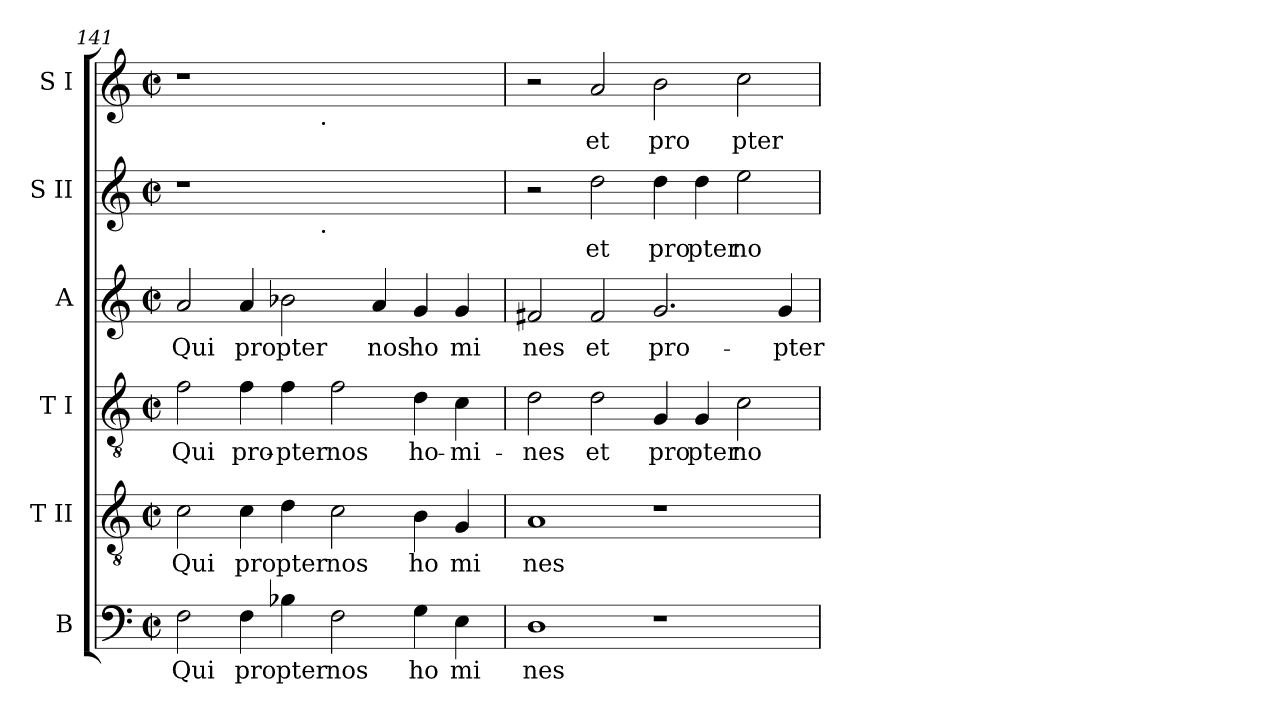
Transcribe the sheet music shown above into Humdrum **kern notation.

**kern	**text	**kern	**text	**kern	**text	**kern	**text	**kern	**text	**kern	**text
*part6	*part6	*part5	*part5	*part4	*part4	*part3	*part3	*part2	*part2	*part1	*part1
*staff6	*staff6	*staff5	*staff5	*staff4	*staff4	*staff3	*staff3	*staff2	*staff2	*staff1	*staff1
*I"B	*	*I"T II	*	*I"T I	*	*I"A	*	*I"S II	*	*I"S I	*
*I'B	*	*I'T II	*	*I'T I	*	*I'A	*	*I'S II	*	*I'S I	*
*clefF4	*	*clefGv2	*	*clefGv2	*	*clefG2	*	*clefG2	*	*clefG2	*
*k[]	*	*k[]	*	*k[]	*	*k[]	*	*k[]	*	*k[]	*
*C:	*	*C:	*	*C:	*	*C:	*	*C:	*	*C:	*
*M2/2	*	*M2/2	*	*M2/2	*	*M2/2	*	*M2/2	*	*M2/2	*
*met(c|)	*	*met(c|)	*	*met(c|)	*	*met(c|)	*	*met(c|)	*	*met(c|)	*
=141	=141	=141	=141	=141	=141	=141	=141	=141	=141	=141	=141
!	!LO:LY:b:cj	!	!LO:LY:b:cj	!	!LO:LY:b:cj	!	!LO:LY:b:cj	!	!	!	!
*	*	*	*	*	*	*	*	*^	*	*^	*
2F\	Qui	2c\	Qui	2f\	Qui	2a/	Qui	1r	2ryy	.	1r	2ryy	.
!	!LO:LY:b:cj	!	!LO:LY:b:cj	!	!LO:LY:b:cj	!	!LO:LY:b:cj	!	!	!	!	!	!
4F\	pro	4c\	pro	4f\	pro-	4a/	pro	.	4...ryy	.	.	4...ryy	.
!	!LO:LY:b:cj	!	!LO:LY:b:cj	!	!LO:LY:b:cj	!	!LO:LY:b:cj	!	!	!	!	!	!
4B-\	pter	4d\	pter	4f\	-pter	2b-X\	pter	.	.	.	.	.	.
!	!	!	!	!	!	!	!	!	!	!	!	!LO:TX:b:t=.	!
!	!	!	!	!	!	!	!	!	!LO:TX:b:t=.	!	!	!	!
.	.	.	.	.	.	.	.	.	1ryy	.	.	1ryy	.
!	!LO:LY:b:cj	!	!LO:LY:b:cj	!	!LO:LY:b:cj	!	!	!	!	!	!	!	!
2F\	nos	2c\	nos	2f\	nos	.	.	1ryy	.	.	1ryy	.	.
!	!	!	!	!	!	!	!LO:LY:b:cj	!	!	!	!	!	!
.	.	.	.	.	.	4a/	nos	.	.	.	.	.	.
!	!LO:LY:b:cj	!	!LO:LY:b:cj	!	!LO:LY:b:cj	!	!LO:LY:b:cj	!	!	!	!	!	!
4G\	ho	4B\	ho	4d\	ho-	4g/	ho	.	.	.	.	.	.
!	!LO:LY:b:cj	!	!LO:LY:b:cj	!	!LO:LY:b:cj	!	!LO:LY:b:cj	!	!	!	!	!	!
4E\	mi	4G/	mi	4c\	-mi-	4g/	mi	.	.	.	.	.	.
.	.	.	.	.	.	.	.	.	32ryy	.	.	32ryy	.
!!LO:PB:g=z
=142	=142	=142	=142	=142	=142	=142	=142	=142	=142	=142	=142	=142	=142
!	!LO:LY:b:cj	!	!LO:LY:b:cj	!	!LO:LY:b:cj	!	!LO:LY:b:cj	!	!	!	!	!	!
*	*	*	*	*	*	*	*	*v	*v	*	*	*	*
*	*	*	*	*	*	*	*	*	*	*v	*v	*
1D	nes	1A	nes	2d\	-nes	2f#X/	nes	2r	.	2r	.
!	!	!	!	!	!LO:LY:b:cj	!	!LO:LY:b:cj	!	!LO:LY:b:cj	!	!LO:LY:b:cj
.	.	.	.	2d\	et	2f#/	et	2dd\	et	2a/	et
!	!	!	!	!	!LO:LY:b:cj	!	!LO:LY:b:cj	!	!LO:LY:b:cj	!	!LO:LY:b:cj
1r	.	1r	.	4G/	pro	2.g/	pro-	4dd\	pro	2b\	pro
!	!	!	!	!	!LO:LY:b:cj	!	!	!	!LO:LY:b:cj	!	!
.	.	.	.	4G/	pter	.	.	4dd\	pter	.	.
!	!	!	!	!	!LO:LY:b:cj	!	!	!	!LO:LY:b:cj	!	!LO:LY:b:cj
.	.	.	.	2c\	no	.	.	2ee\	no	2cc\	pter
!	!	!	!	!	!	!	!LO:LY:b:cj	!	!	!	!
.	.	.	.	.	.	4g/	-pter	.	.	.	.
=	=	=	=	=	=	=	=	=	=	=	=
*-	*-	*-	*-	*-	*-	*-	*-	*-	*-	*-	*-
